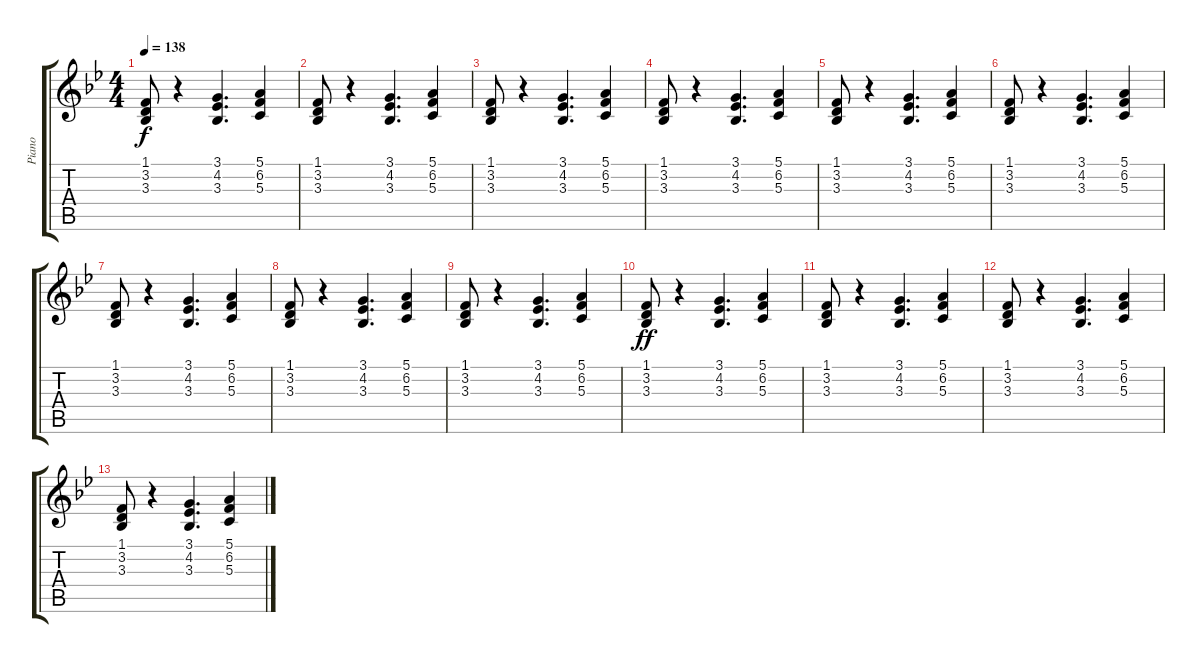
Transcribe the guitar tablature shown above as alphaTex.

\track ("Piano" "Piano") {instrument brightacousticpiano}
\staff {score tabs}
\tuning (E4 B3 G3 D3 A2 E2) {hide}
\ts (4 4)
\tempo 138
\clef g2
\ks bb
(1.1 3.2 3.3).8{dy f} r.4 (3.1 4.2 3.3).4{d} (5.1 6.2 5.3).4 |
(1.1 3.2 3.3).8 r.4 (3.1 4.2 3.3).4{d} (5.1 6.2 5.3).4 |
(1.1 3.2 3.3).8 r.4 (3.1 4.2 3.3).4{d} (5.1 6.2 5.3).4 |
(1.1 3.2 3.3).8 r.4 (3.1 4.2 3.3).4{d} (5.1 6.2 5.3).4 |
(1.1 3.2 3.3).8 r.4 (3.1 4.2 3.3).4{d} (5.1 6.2 5.3).4 |
(1.1 3.2 3.3).8 r.4 (3.1 4.2 3.3).4{d} (5.1 6.2 5.3).4 |
(1.1 3.2 3.3).8 r.4 (3.1 4.2 3.3).4{d} (5.1 6.2 5.3).4 |
(1.1 3.2 3.3).8 r.4 (3.1 4.2 3.3).4{d} (5.1 6.2 5.3).4 |
(1.1 3.2 3.3).8 r.4 (3.1 4.2 3.3).4{d} (5.1 6.2 5.3).4 |
(1.1 3.2 3.3).8{dy ff volume 16} r.4 (3.1 4.2 3.3).4{d volume 14} (5.1 6.2 5.3).4{volume 12} |
(1.1 3.2 3.3).8{volume 11} r.4 (3.1 4.2 3.3).4{d volume 9} (5.1 6.2 5.3).4{volume 7} |
(1.1 3.2 3.3).8{volume 6} r.4 (3.1 4.2 3.3).4{d volume 4} (5.1 6.2 5.3).4{volume 2} |
(1.1 3.2 3.3).8{volume 0} r.4 (3.1 4.2 3.3).4{d} (5.1 6.2 5.3).4
